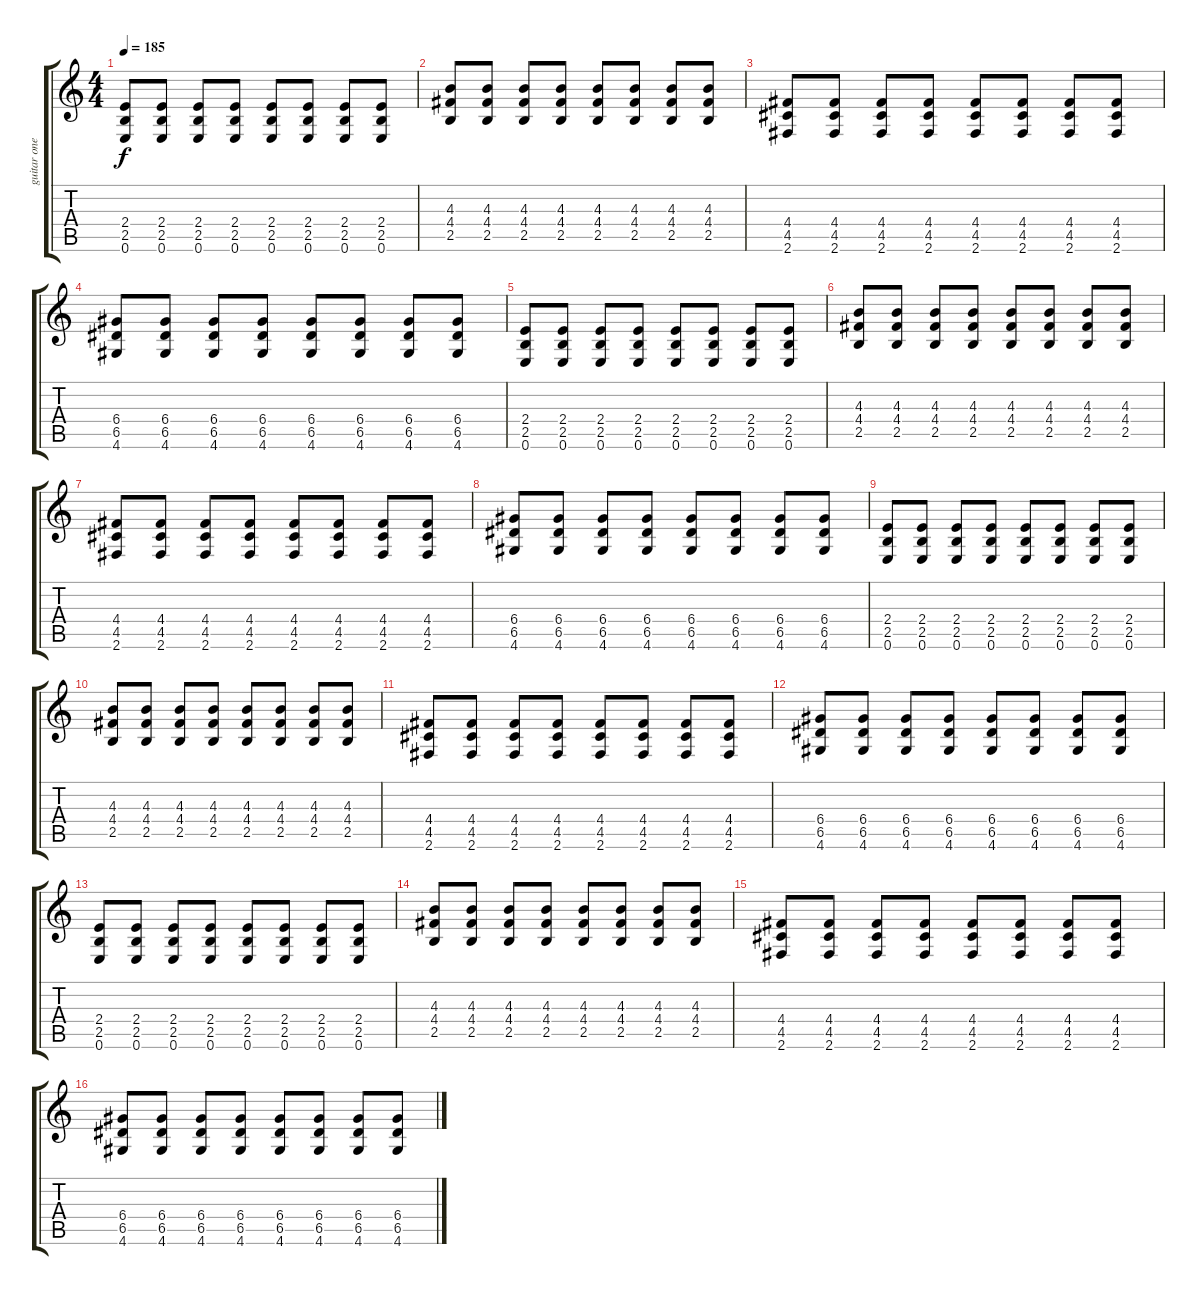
\track ("guitar one" "guitar one") {instrument overdrivenguitar}
\staff {score tabs}
\tuning (E4 B3 G3 D3 A2 E2) {hide}
\ts (4 4)
\tempo 185
\clef g2
\ks c
(2.4 2.5 0.6).8{dy f} (2.4 2.5 0.6).8 (2.4 2.5 0.6).8 (2.4 2.5 0.6).8 (2.4 2.5 0.6).8 (2.4 2.5 0.6).8 (2.4 2.5 0.6).8 (2.4 2.5 0.6).8 |
(4.3 4.4 2.5).8{instrument distortionguitar} (4.3 4.4 2.5).8 (4.3 4.4 2.5).8 (4.3 4.4 2.5).8 (4.3 4.4 2.5).8 (4.3 4.4 2.5).8 (4.3 4.4 2.5).8 (4.3 4.4 2.5).8 |
(4.4 4.5 2.6).8 (4.4 4.5 2.6).8 (4.4 4.5 2.6).8 (4.4 4.5 2.6).8 (4.4 4.5 2.6).8 (4.4 4.5 2.6).8 (4.4 4.5 2.6).8 (4.4 4.5 2.6).8 |
(6.4 6.5 4.6).8 (6.4 6.5 4.6).8 (6.4 6.5 4.6).8 (6.4 6.5 4.6).8 (6.4 6.5 4.6).8 (6.4 6.5 4.6).8 (6.4 6.5 4.6).8 (6.4 6.5 4.6).8 |
(2.4 2.5 0.6).8 (2.4 2.5 0.6).8 (2.4 2.5 0.6).8 (2.4 2.5 0.6).8 (2.4 2.5 0.6).8 (2.4 2.5 0.6).8 (2.4 2.5 0.6).8 (2.4 2.5 0.6).8 |
(4.3 4.4 2.5).8{instrument distortionguitar} (4.3 4.4 2.5).8 (4.3 4.4 2.5).8 (4.3 4.4 2.5).8 (4.3 4.4 2.5).8 (4.3 4.4 2.5).8 (4.3 4.4 2.5).8 (4.3 4.4 2.5).8 |
(4.4 4.5 2.6).8 (4.4 4.5 2.6).8 (4.4 4.5 2.6).8 (4.4 4.5 2.6).8 (4.4 4.5 2.6).8 (4.4 4.5 2.6).8 (4.4 4.5 2.6).8 (4.4 4.5 2.6).8 |
(6.4 6.5 4.6).8 (6.4 6.5 4.6).8 (6.4 6.5 4.6).8 (6.4 6.5 4.6).8 (6.4 6.5 4.6).8 (6.4 6.5 4.6).8 (6.4 6.5 4.6).8 (6.4 6.5 4.6).8 |
(2.4 2.5 0.6).8 (2.4 2.5 0.6).8 (2.4 2.5 0.6).8 (2.4 2.5 0.6).8 (2.4 2.5 0.6).8 (2.4 2.5 0.6).8 (2.4 2.5 0.6).8 (2.4 2.5 0.6).8 |
(4.3 4.4 2.5).8{instrument distortionguitar} (4.3 4.4 2.5).8 (4.3 4.4 2.5).8 (4.3 4.4 2.5).8 (4.3 4.4 2.5).8 (4.3 4.4 2.5).8 (4.3 4.4 2.5).8 (4.3 4.4 2.5).8 |
(4.4 4.5 2.6).8 (4.4 4.5 2.6).8 (4.4 4.5 2.6).8 (4.4 4.5 2.6).8 (4.4 4.5 2.6).8 (4.4 4.5 2.6).8 (4.4 4.5 2.6).8 (4.4 4.5 2.6).8 |
(6.4 6.5 4.6).8 (6.4 6.5 4.6).8 (6.4 6.5 4.6).8 (6.4 6.5 4.6).8 (6.4 6.5 4.6).8 (6.4 6.5 4.6).8 (6.4 6.5 4.6).8 (6.4 6.5 4.6).8 |
(2.4 2.5 0.6).8 (2.4 2.5 0.6).8 (2.4 2.5 0.6).8 (2.4 2.5 0.6).8 (2.4 2.5 0.6).8 (2.4 2.5 0.6).8 (2.4 2.5 0.6).8 (2.4 2.5 0.6).8 |
(4.3 4.4 2.5).8{instrument distortionguitar} (4.3 4.4 2.5).8 (4.3 4.4 2.5).8 (4.3 4.4 2.5).8 (4.3 4.4 2.5).8 (4.3 4.4 2.5).8 (4.3 4.4 2.5).8 (4.3 4.4 2.5).8 |
(4.4 4.5 2.6).8 (4.4 4.5 2.6).8 (4.4 4.5 2.6).8 (4.4 4.5 2.6).8 (4.4 4.5 2.6).8 (4.4 4.5 2.6).8 (4.4 4.5 2.6).8 (4.4 4.5 2.6).8 |
(6.4 6.5 4.6).8 (6.4 6.5 4.6).8 (6.4 6.5 4.6).8 (6.4 6.5 4.6).8 (6.4 6.5 4.6).8 (6.4 6.5 4.6).8 (6.4 6.5 4.6).8 (6.4 6.5 4.6).8
